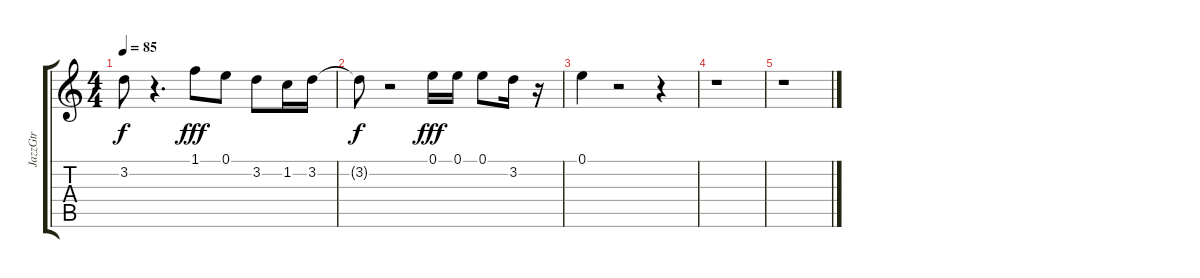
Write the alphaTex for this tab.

\track ("JazzGtr" "JazzGtr") {instrument electricguitarjazz}
\staff {score tabs}
\tuning (E4 B3 G3 D3 A2 E2) {hide}
\ts (4 4)
\tempo 85
\clef g2
\ks c
3.2{t}.8{dy f} r.4{d} 1.1.8{dy fff} 0.1.8 3.2.8 1.2.16 3.2.16 |
3.2{t}.8{dy f} r.2 0.1.16{dy fff} 0.1.16 0.1.8 3.2.16 r.16 |
0.1.4 r.2 r.4 |
r.1 |
r.1
